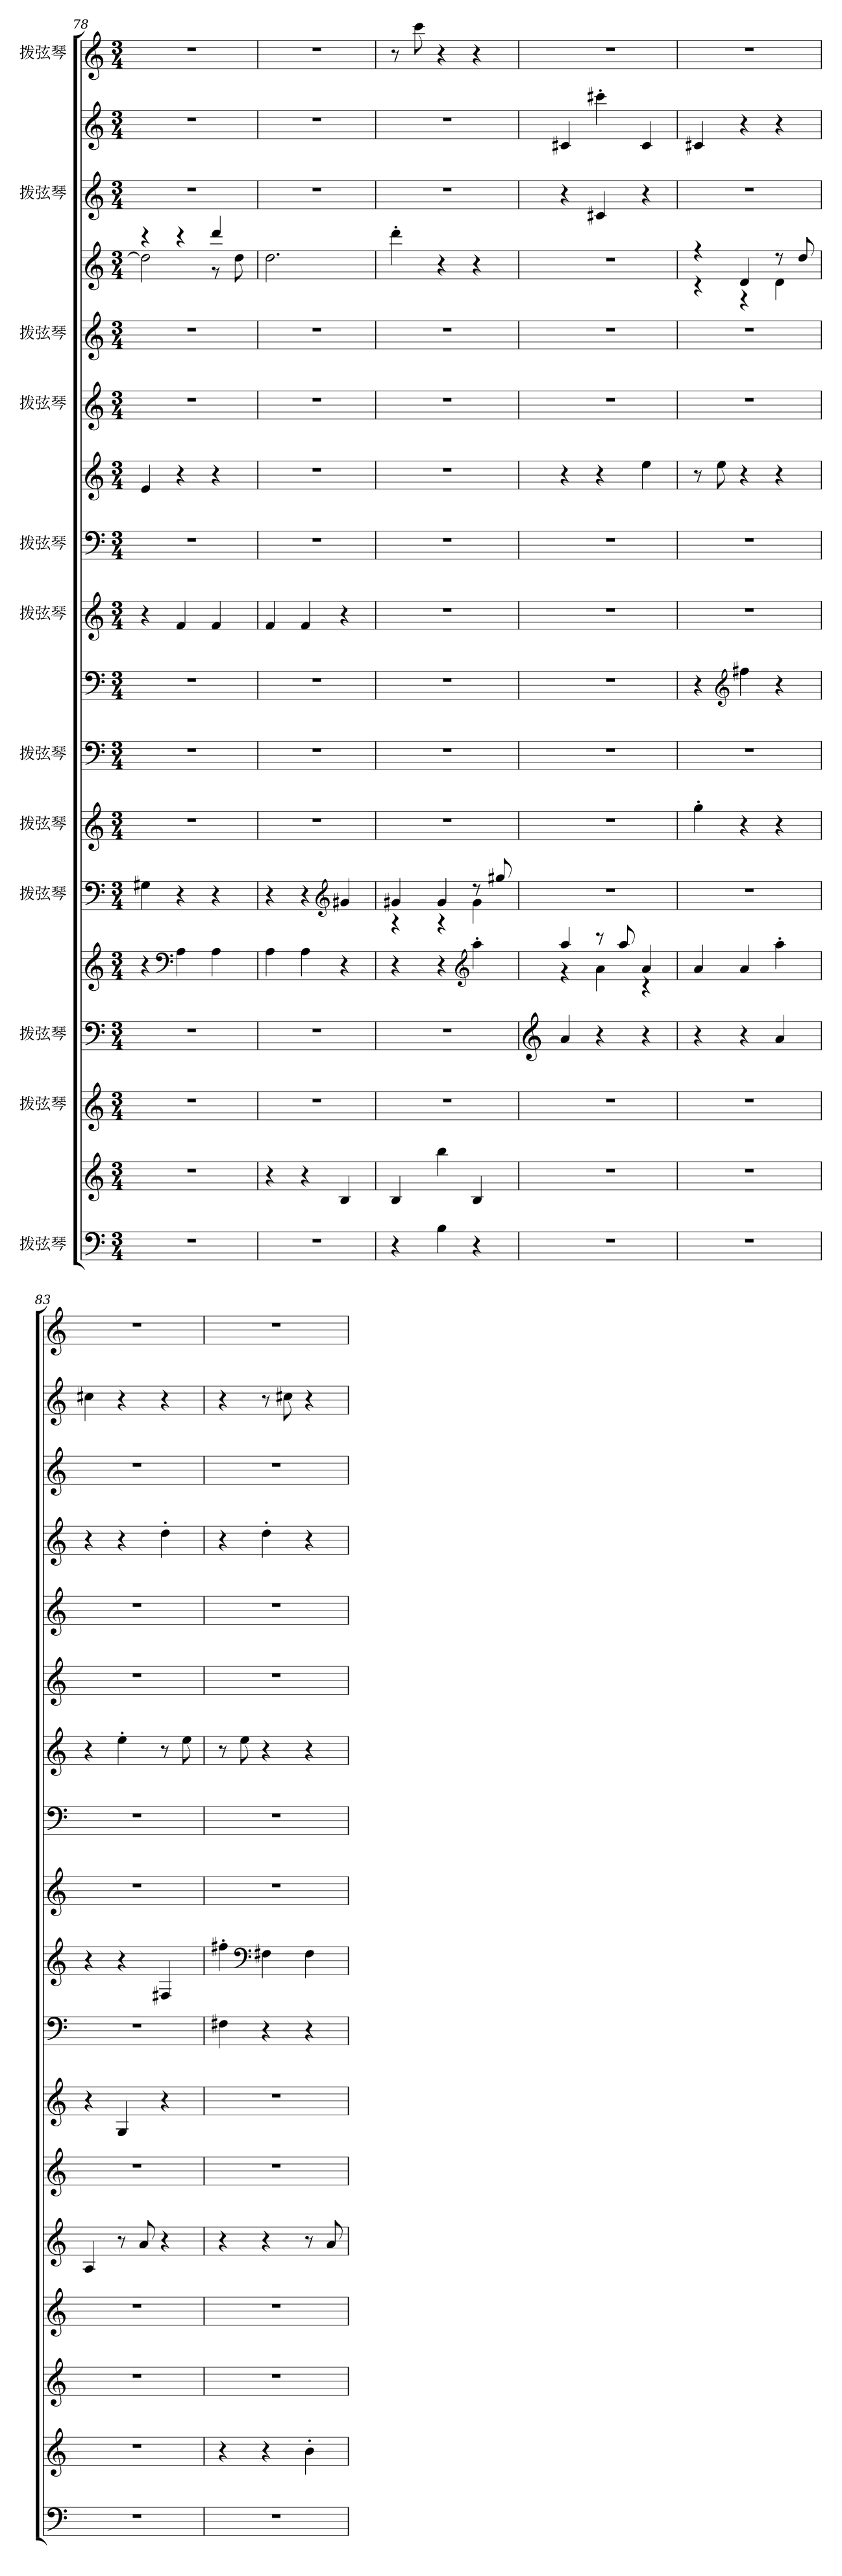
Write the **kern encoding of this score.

**kern	**kern	**kern	**kern	**kern	**kern	**kern	**kern	**kern	**kern	**kern	**kern	**kern	**kern	**kern	**kern	**kern	**kern
*part12	*part12	*part11	*part10	*part10	*part9	*part8	*part7	*part7	*part6	*part5	*part5	*part4	*part3	*part3	*part2	*part2	*part1
*staff18	*staff17	*staff16	*staff15	*staff14	*staff13	*staff12	*staff11	*staff10	*staff9	*staff8	*staff7	*staff6	*staff5	*staff4	*staff3	*staff2	*staff1
*I"拨弦琴	*	*I"拨弦琴	*I"拨弦琴	*	*I"拨弦琴	*I"拨弦琴	*I"拨弦琴	*	*I"拨弦琴	*I"拨弦琴	*	*I"拨弦琴	*I"拨弦琴	*	*I"拨弦琴	*	*I"拨弦琴
*clefF4	*clefG2	*clefG2	*clefF4	*clefG2	*clefF4	*clefG2	*clefF4	*clefF4	*clefG2	*clefF4	*clefG2	*clefG2	*clefG2	*clefG2	*clefG2	*clefG2	*clefG2
*k[]	*k[]	*k[]	*k[]	*k[]	*k[]	*k[]	*k[]	*k[]	*k[]	*k[]	*k[]	*k[]	*k[]	*k[]	*k[]	*k[]	*k[]
*M3/4	*M3/4	*M3/4	*M3/4	*M3/4	*M3/4	*M3/4	*M3/4	*M3/4	*M3/4	*M3/4	*M3/4	*M3/4	*M3/4	*M3/4	*M3/4	*M3/4	*M3/4
=78	=78	=78	=78	=78	=78	=78	=78	=78	=78	=78	=78	=78	=78	=78	=78	=78	=78
*	*	*	*	*	*	*	*	*	*	*	*	*	*	*^	*	*	*
2.r	2.r	2.r	2.r	4r	4G#X\	2.r	2.r	2.r	4r	2.r	4e/	2.r	2.r	4r	2dd\]	2.r	2.r	2.r
*	*	*	*	*clefF4	*	*	*	*	*	*	*	*	*	*	*	*	*	*
.	.	.	.	4A\	4r	.	.	.	4f/	.	4r	.	.	4r	.	.	.	.
.	.	.	.	4A\	4r	.	.	.	4f/	.	4r	.	.	4ddd/	8r	.	.	.
.	.	.	.	.	.	.	.	.	.	.	.	.	.	.	8dd\	.	.	.
*	*	*	*	*	*	*	*	*	*	*	*	*	*	*v	*v	*	*	*
=79	=79	=79	=79	=79	=79	=79	=79	=79	=79	=79	=79	=79	=79	=79	=79	=79	=79
2.r	4r	2.r	2.r	4A\	4r	2.r	2.r	2.r	4f/	2.r	2.r	2.r	2.r	2.dd\	2.r	2.r	2.r
.	4r	.	.	4A\	4r	.	.	.	4f/	.	.	.	.	.	.	.	.
*	*	*	*	*	*clefG2	*	*	*	*	*	*	*	*	*	*	*	*
.	4B/	.	.	4r	4g#X/	.	.	.	4r	.	.	.	.	.	.	.	.
=80	=80	=80	=80	=80	=80	=80	=80	=80	=80	=80	=80	=80	=80	=80	=80	=80	=80
*	*	*	*	*	*^	*	*	*	*	*	*	*	*	*	*	*	*
4r	4B/	2.r	2.r	4r	4g#X/	4r	2.r	2.r	2.r	2.r	2.r	2.r	2.r	2.r	4ddd'\	2.r	2.r	8r
.	.	.	.	.	.	.	.	.	.	.	.	.	.	.	.	.	.	8ccc\
4B\	4bb\	.	.	4r	4g#/	4r	.	.	.	.	.	.	.	.	4r	.	.	4r
*	*	*	*	*clefG2	*	*	*	*	*	*	*	*	*	*	*	*	*	*
4r	4B/	.	.	4aa'\	8r	4g#\	.	.	.	.	.	.	.	.	4r	.	.	4r
.	.	.	.	.	8gg#X/	.	.	.	.	.	.	.	.	.	.	.	.	.
*	*	*	*	*	*v	*v	*	*	*	*	*	*	*	*	*	*	*	*
=81	=81	=81	=81	=81	=81	=81	=81	=81	=81	=81	=81	=81	=81	=81	=81	=81	=81
*	*	*	*clefG2	*	*	*	*	*	*	*	*	*	*	*	*	*	*
*	*	*	*	*^	*	*	*	*	*	*	*	*	*	*	*	*	*
2.r	2.r	2.r	4a/	4aa/	4r	2.r	2.r	2.r	2.r	2.r	2.r	4r	2.r	2.r	2.r	4r	4c#X/	2.r
.	.	.	4r	8r	4a\	.	.	.	.	.	.	4r	.	.	.	4c#X/	4ccc#X'\	.
.	.	.	.	8aa/	.	.	.	.	.	.	.	.	.	.	.	.	.	.
.	.	.	4r	4a/	4r	.	.	.	.	.	.	4ee\	.	.	.	4r	4c#/	.
*	*	*	*	*v	*v	*	*	*	*	*	*	*	*	*	*	*	*	*
!!LO:PB:g=z
=82	=82	=82	=82	=82	=82	=82	=82	=82	=82	=82	=82	=82	=82	=82	=82	=82	=82
*	*	*	*	*	*	*	*	*	*	*	*	*	*	*^	*	*	*
2.r	2.r	2.r	4r	4a/	2.r	4gg'\	2.r	4r	2.r	2.r	8r	2.r	2.r	4r	4r	2.r	4c#X/	2.r
.	.	.	.	.	.	.	.	.	.	.	8ee\	.	.	.	.	.	.	.
*	*	*	*	*	*	*	*	*clefG2	*	*	*	*	*	*	*	*	*	*
.	.	.	4r	4a/	.	4r	.	4ff#X\	.	.	4r	.	.	4d/	4r	.	4r	.
.	.	.	4a/	4aa'\	.	4r	.	4r	.	.	4r	.	.	8r	4d\	.	4r	.
.	.	.	.	.	.	.	.	.	.	.	.	.	.	8dd/	.	.	.	.
*	*	*	*	*	*	*	*	*	*	*	*	*	*	*v	*v	*	*	*
=83	=83	=83	=83	=83	=83	=83	=83	=83	=83	=83	=83	=83	=83	=83	=83	=83	=83
2.r	2.r	2.r	2.r	4A/	2.r	4r	2.r	4r	2.r	2.r	4r	2.r	2.r	4r	2.r	4cc#X\	2.r
.	.	.	.	8r	.	4G/	.	4r	.	.	4ee'\	.	.	4r	.	4r	.
.	.	.	.	8a/	.	.	.	.	.	.	.	.	.	.	.	.	.
.	.	.	.	4r	.	4r	.	4F#X/	.	.	8r	.	.	4dd'\	.	4r	.
.	.	.	.	.	.	.	.	.	.	.	8ee\	.	.	.	.	.	.
=84	=84	=84	=84	=84	=84	=84	=84	=84	=84	=84	=84	=84	=84	=84	=84	=84	=84
2.r	4r	2.r	2.r	4r	2.r	2.r	4F#X\	4ff#X'\	2.r	2.r	8r	2.r	2.r	4r	2.r	4r	2.r
.	.	.	.	.	.	.	.	.	.	.	8ee\	.	.	.	.	.	.
*	*	*	*	*	*	*	*	*clefF4	*	*	*	*	*	*	*	*	*
.	4r	.	.	4r	.	.	4r	4F#X\	.	.	4r	.	.	4dd'\	.	8r	.
.	.	.	.	.	.	.	.	.	.	.	.	.	.	.	.	8cc#X\	.
.	4b'\	.	.	8r	.	.	4r	4F#\	.	.	4r	.	.	4r	.	4r	.
.	.	.	.	8a/	.	.	.	.	.	.	.	.	.	.	.	.	.
=	=	=	=	=	=	=	=	=	=	=	=	=	=	=	=	=	=
*-	*-	*-	*-	*-	*-	*-	*-	*-	*-	*-	*-	*-	*-	*-	*-	*-	*-
